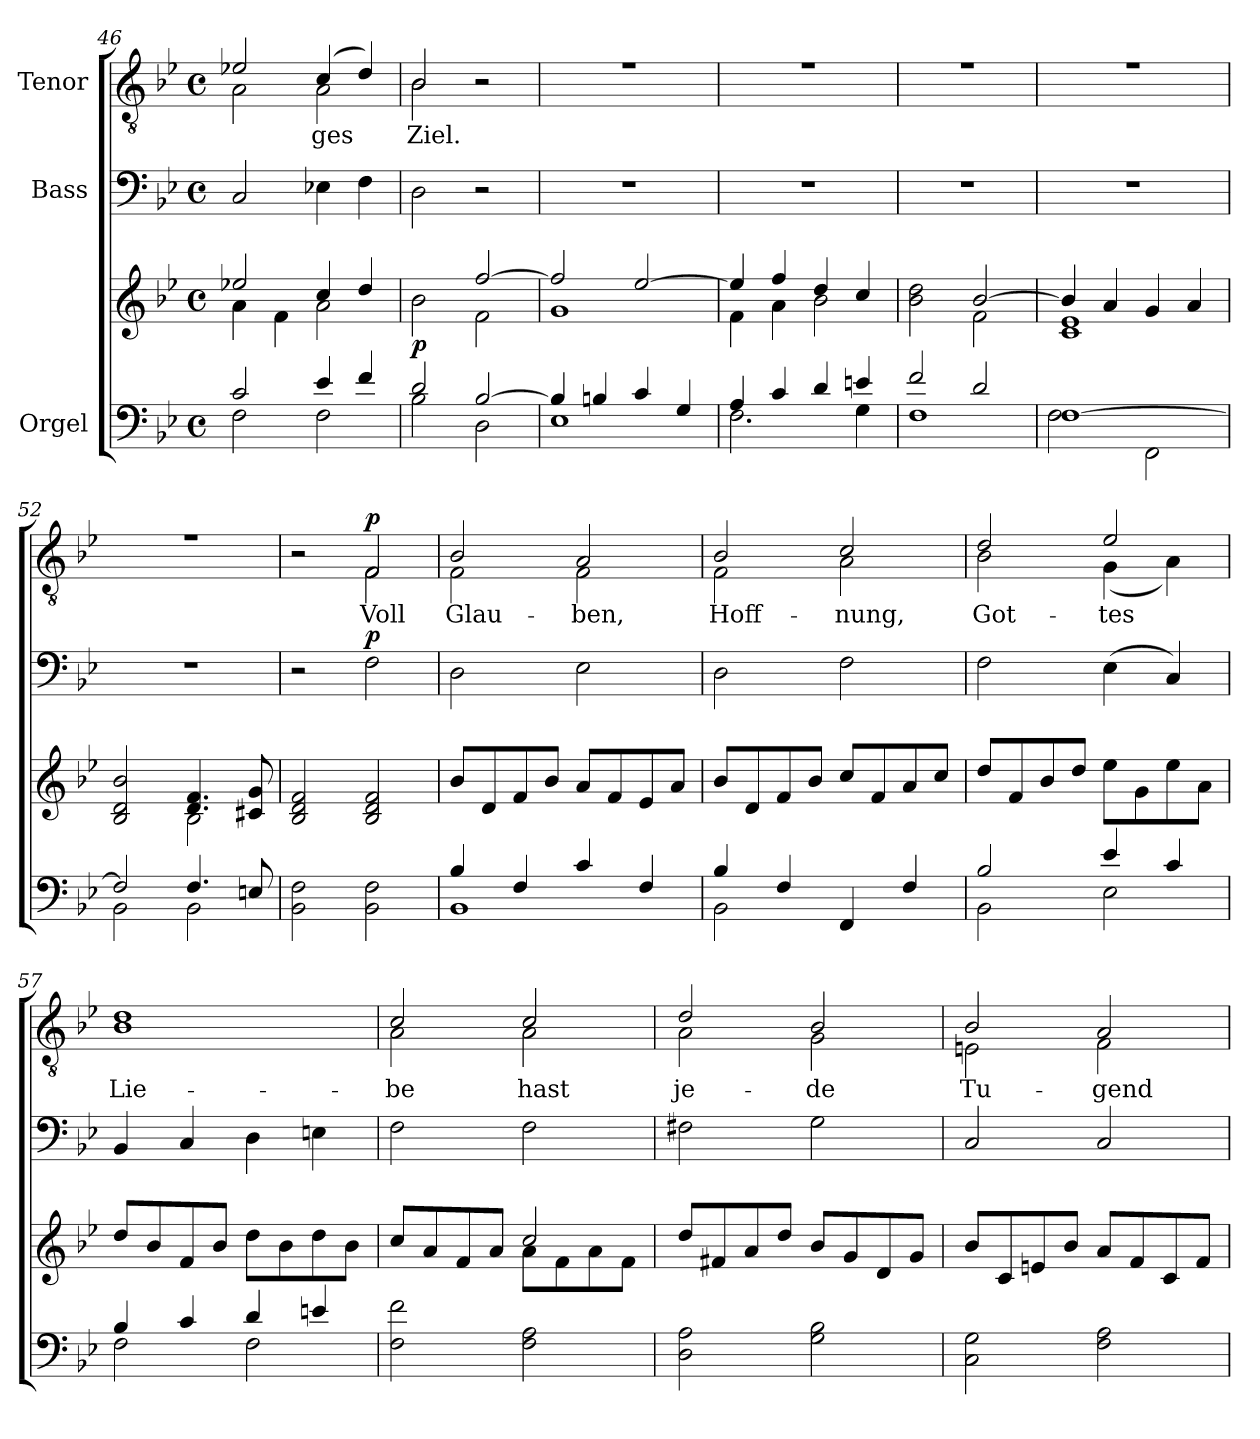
**kern	**kern	**dynam	**kern	**dynam	**kern	**text	**dynam
*part3	*part3	*part3	*part2	*part2	*part1	*part1	*part1
*staff4	*staff3	*staff3/4	*staff2	*staff2	*staff1	*staff1	*staff1
*I"Orgel	*	*	*I"Bass	*	*I"Tenor	*	*
*clefF4	*clefG2	*	*clefF4	*	*clefGv2	*	*
*k[b-e-]	*k[b-e-]	*	*k[b-e-]	*	*k[b-e-]	*	*
*M4/4	*M4/4	*	*M4/4	*	*M4/4	*	*
*met(c)	*met(c)	*	*met(c)	*	*met(c)	*	*
=46	=46	=46	=46	=46	=46	=46	=46
*^	*^	*	*	*	*^	*	*
2c/	2F\	2ee-X/	4a\	.	2C/	.	2e-X/	2A\	.	.
.	.	.	4f\	.	.	.	.	.	.	.
!	!	!	!	!	!	!	!	!	!LO:LY:b	!
4e-/	2F\	4cc/	2a\	.	4E-X\	.	(4c/	2A\	-ges	.
4f/	.	4dd/	.	.	4F\	.	4d/)	.	.	.
=47	=47	=47	=47	=47	=47	=47	=47	=47	=47	=47
!	!	!	!	!LO:DY:a=2	!	!	!	!	!LO:LY:b	!
2d/	2B-\	2b-\	2ryy	p	2D\	.	2B-/	2B-\	Ziel.	.
[2B-/	2D\	[2ff/	2f\	.	2r	.	2r	2ryy	.	.
!!LO:LB:g=z	!!
=48	=48	=48	=48	=48	=48	=48	=48	=48	=48	=48
4B-/]	1E-	2ff/]	1g	.	1r	.	1r	1ryy	.	.
4Bn/	.	.	.	.	.	.	.	.	.	.
4c/	.	[2ee-/	.	.	.	.	.	.	.	.
4G/	.	.	.	.	.	.	.	.	.	.
=49	=49	=49	=49	=49	=49	=49	=49	=49	=49	=49
4A/	2.F\	4ee-/]	4f\	.	1r	.	1r	1ryy	.	.
4c/	.	4ff/	4a\	.	.	.	.	.	.	.
4d/	.	4dd/	2b-\	.	.	.	.	.	.	.
4en/	4G\	4cc/	.	.	.	.	.	.	.	.
=50	=50	=50	=50	=50	=50	=50	=50	=50	=50	=50
2f/	1F	2b-\ 2dd\	2ryy	.	1r	.	1r	1ryy	.	.
2d/	.	[2b-/	2f\	.	.	.	.	.	.	.
=51	=51	=51	=51	=51	=51	=51	=51	=51	=51	=51
[1F	2F\	4b-/]	1c 1e-	.	1r	.	1r	1ryy	.	.
.	.	4a/	.	.	.	.	.	.	.	.
.	2FF\	4g/	.	.	.	.	.	.	.	.
.	.	4a/	.	.	.	.	.	.	.	.
=52	=52	=52	=52	=52	=52	=52	=52	=52	=52	=52
2F/]	2BB-\	2B-/ 2d/ 2b-/	2ryy	.	1r	.	1r	1ryy	.	.
4.F/	2BB-\	4.d/ 4.f/	2B-\	.	.	.	.	.	.	.
8En/	.	8c#X/ 8g/	.	.	.	.	.	.	.	.
*v	*v	*	*	*	*	*	*	*	*	*
*	*v	*v	*	*	*	*	*	*	*
=53	=53	=53	=53	=53	=53	=53	=53	=53
2BB-\ 2F\	2B-/ 2d/ 2f/	.	2r	.	2r	2ryy	.	.
!	!	!	!	!LO:DY:a	!	!	!LO:LY:b	!LO:DY:a
2BB-\ 2F\	2B-/ 2d/ 2f/	.	2F\	p	2F/	2F\	Voll	p
=54	=54	=54	=54	=54	=54	=54	=54	=54
*^	*	*	*	*	*	*	*	*
!	!	!	!	!	!	!	!	!LO:LY:b	!
4B-/	1BB-	8b-/L	.	2D\	.	2B-/	2F\	Glau-	.
.	.	8d/	.	.	.	.	.	.	.
4F/	.	8f/	.	.	.	.	.	.	.
.	.	8b-/J	.	.	.	.	.	.	.
!	!	!	!	!	!	!	!	!LO:LY:b	!
4c/	.	8a/L	.	2E-\	.	2A/	2F\	-ben,	.
.	.	8f/	.	.	.	.	.	.	.
4F/	.	8e-/	.	.	.	.	.	.	.
.	.	8a/J	.	.	.	.	.	.	.
=55	=55	=55	=55	=55	=55	=55	=55	=55	=55
!	!	!	!	!	!	!	!	!LO:LY:b	!
4B-/	2BB-\	8b-/L	.	2D\	.	2B-/	2F\	Hoff-	.
.	.	8d/	.	.	.	.	.	.	.
4F/	.	8f/	.	.	.	.	.	.	.
.	.	8b-/J	.	.	.	.	.	.	.
!	!	!	!	!	!	!	!	!LO:LY:b	!
4FF/	2ryy	8cc/L	.	2F\	.	2c/	2A\	-nung,	.
.	.	8f/	.	.	.	.	.	.	.
4F/	.	8a/	.	.	.	.	.	.	.
.	.	8cc/J	.	.	.	.	.	.	.
!!LO:PB:g=z	!!
=56	=56	=56	=56	=56	=56	=56	=56	=56	=56
!	!	!	!	!	!	!	!	!LO:LY:b	!
2B-/	2BB-\	8dd/L	.	2F\	.	2d/	2B-\	Got-	.
.	.	8f/	.	.	.	.	.	.	.
.	.	8b-/	.	.	.	.	.	.	.
.	.	8dd/J	.	.	.	.	.	.	.
!	!	!	!	!	!	!	!	!LO:LY:b	!
4e-/	2E-\	8ee-\L	.	(4E-\	.	2e-/	(4G\	-tes	.
.	.	8g\	.	.	.	.	.	.	.
4c/	.	8ee-\	.	4C/)	.	.	4A\)	.	.
.	.	8a\J	.	.	.	.	.	.	.
=57	=57	=57	=57	=57	=57	=57	=57	=57	=57
!	!	!	!	!	!	!	!	!LO:LY:b	!
4B-/	2F\	8dd/L	.	4BB-/	.	1d	1B-	Lie-	.
.	.	8b-/	.	.	.	.	.	.	.
4c/	.	8f/	.	4C/	.	.	.	.	.
.	.	8b-/J	.	.	.	.	.	.	.
4d/	2F\	8dd\L	.	4D\	.	.	.	.	.
.	.	8b-\	.	.	.	.	.	.	.
4en/	.	8dd\	.	4En\	.	.	.	.	.
.	.	8b-\J	.	.	.	.	.	.	.
*v	*v	*	*	*	*	*	*	*	*
=58	=58	=58	=58	=58	=58	=58	=58	=58
*	*^	*	*	*	*	*	*	*
!	!	!	!	!	!	!	!	!LO:LY:b	!
2F\ 2f\	8cc/L	2ryy	.	2F\	.	2c/	2A\	-be	.
.	8a/	.	.	.	.	.	.	.	.
.	8f/	.	.	.	.	.	.	.	.
.	8a/J	.	.	.	.	.	.	.	.
!	!	!	!	!	!	!	!	!LO:LY:b	!
2F\ 2A\	2cc/	8a\L	.	2F\	.	2c/	2A\	hast	.
.	.	8f\	.	.	.	.	.	.	.
.	.	8a\	.	.	.	.	.	.	.
.	.	8f\J	.	.	.	.	.	.	.
=59	=59	=59	=59	=59	=59	=59	=59	=59	=59
!	!	!	!	!	!	!	!	!LO:LY:b	!
*	*v	*v	*	*	*	*	*	*	*
2D\ 2A\	8dd/L	.	2F#X\	.	2d/	2A\	je-	.
.	8f#X/	.	.	.	.	.	.	.
.	8a/	.	.	.	.	.	.	.
.	8dd/J	.	.	.	.	.	.	.
!	!	!	!	!	!	!	!LO:LY:b	!
2G\ 2B-\	8b-/L	.	2G\	.	2B-/	2G\	-de	.
.	8g/	.	.	.	.	.	.	.
.	8d/	.	.	.	.	.	.	.
.	8g/J	.	.	.	.	.	.	.
=60	=60	=60	=60	=60	=60	=60	=60	=60
!	!	!	!	!	!	!	!LO:LY:b	!
2C\ 2G\	8b-/L	.	2C/	.	2B-/	2En\	Tu-	.
.	8c/	.	.	.	.	.	.	.
.	8en/	.	.	.	.	.	.	.
.	8b-/J	.	.	.	.	.	.	.
!	!	!	!	!	!	!	!LO:LY:b	!
2F\ 2A\	8a/L	.	2C/	.	2A/	2F\	-gend	.
.	8f/	.	.	.	.	.	.	.
.	8c/	.	.	.	.	.	.	.
.	8f/J	.	.	.	.	.	.	.
*	*	*	*	*	*v	*v	*	*
=	=	=	=	=	=	=	=
*-	*-	*-	*-	*-	*-	*-	*-
